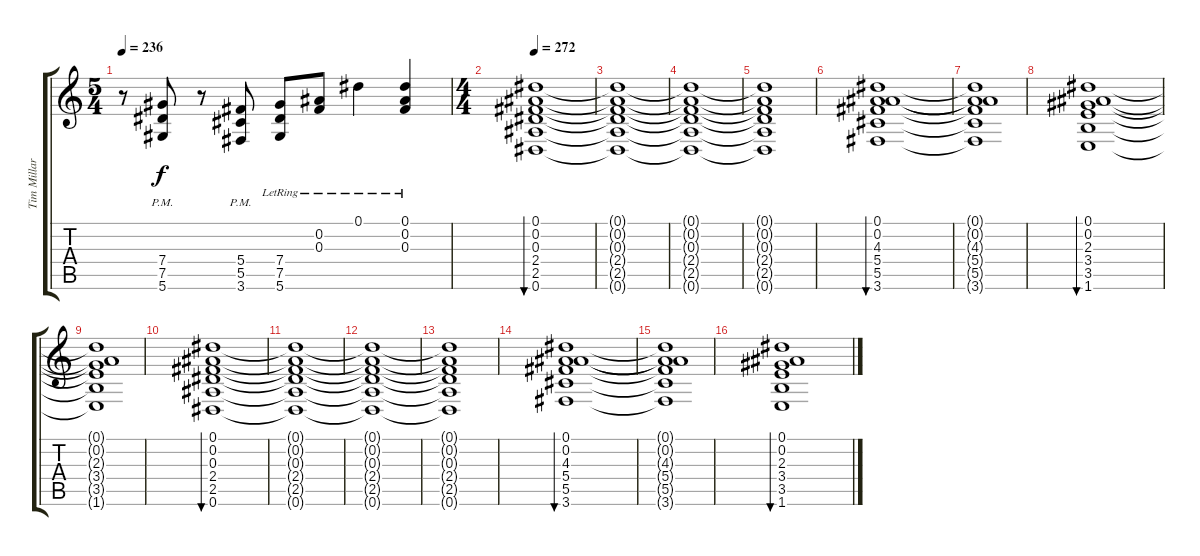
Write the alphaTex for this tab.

\track ("Tim Millar" "Tim Millar") {instrument distortionguitar}
\staff {score tabs}
\tuning (Eb4 Bb3 Gb3 Db3 Ab2 Eb2) {hide}
\ts (5 4)
\tempo 236
\clef g2
\ks c
r.8{dy f} (7.4{pm} 7.5{pm} 5.6{pm}).8 r.8 (5.4{pm} 5.5{pm} 3.6{pm}).8 (7.4{lr} 7.5{lr} 5.6{lr}).8 (0.2{lr} 0.3{lr}).8 0.1{lr}.4 (0.1{lr} 0.2{lr} 0.3{lr}).4 |
\ts (4 4)
\tempo 272
(0.1 0.2 0.3 2.4 2.5 0.6).1{bu 480} |
(0.1{t} 0.2{t} 0.3{t} 2.4{t} 2.5{t} 0.6{t}).1 |
(0.1{t} 0.2{t} 0.3{t} 2.4{t} 2.5{t} 0.6{t}).1 |
(0.1{t} 0.2{t} 0.3{t} 2.4{t} 2.5{t} 0.6{t}).1 |
(0.1 0.2 4.3 5.4 5.5 3.6).1{bu 480} |
(0.1{t} 0.2{t} 4.3{t} 5.4{t} 5.5{t} 3.6{t}).1 |
(0.1 0.2 2.3 3.4 3.5 1.6).1{bu 480} |
(0.1{t} 0.2{t} 2.3{t} 3.4{t} 3.5{t} 1.6{t}).1 |
(0.1 0.2 0.3 2.4 2.5 0.6).1{bu 480} |
(0.1{t} 0.2{t} 0.3{t} 2.4{t} 2.5{t} 0.6{t}).1 |
(0.1{t} 0.2{t} 0.3{t} 2.4{t} 2.5{t} 0.6{t}).1 |
(0.1{t} 0.2{t} 0.3{t} 2.4{t} 2.5{t} 0.6{t}).1 |
(0.1 0.2 4.3 5.4 5.5 3.6).1{bu 480} |
(0.1{t} 0.2{t} 4.3{t} 5.4{t} 5.5{t} 3.6{t}).1 |
(0.1 0.2 2.3 3.4 3.5 1.6).1{bu 480}
